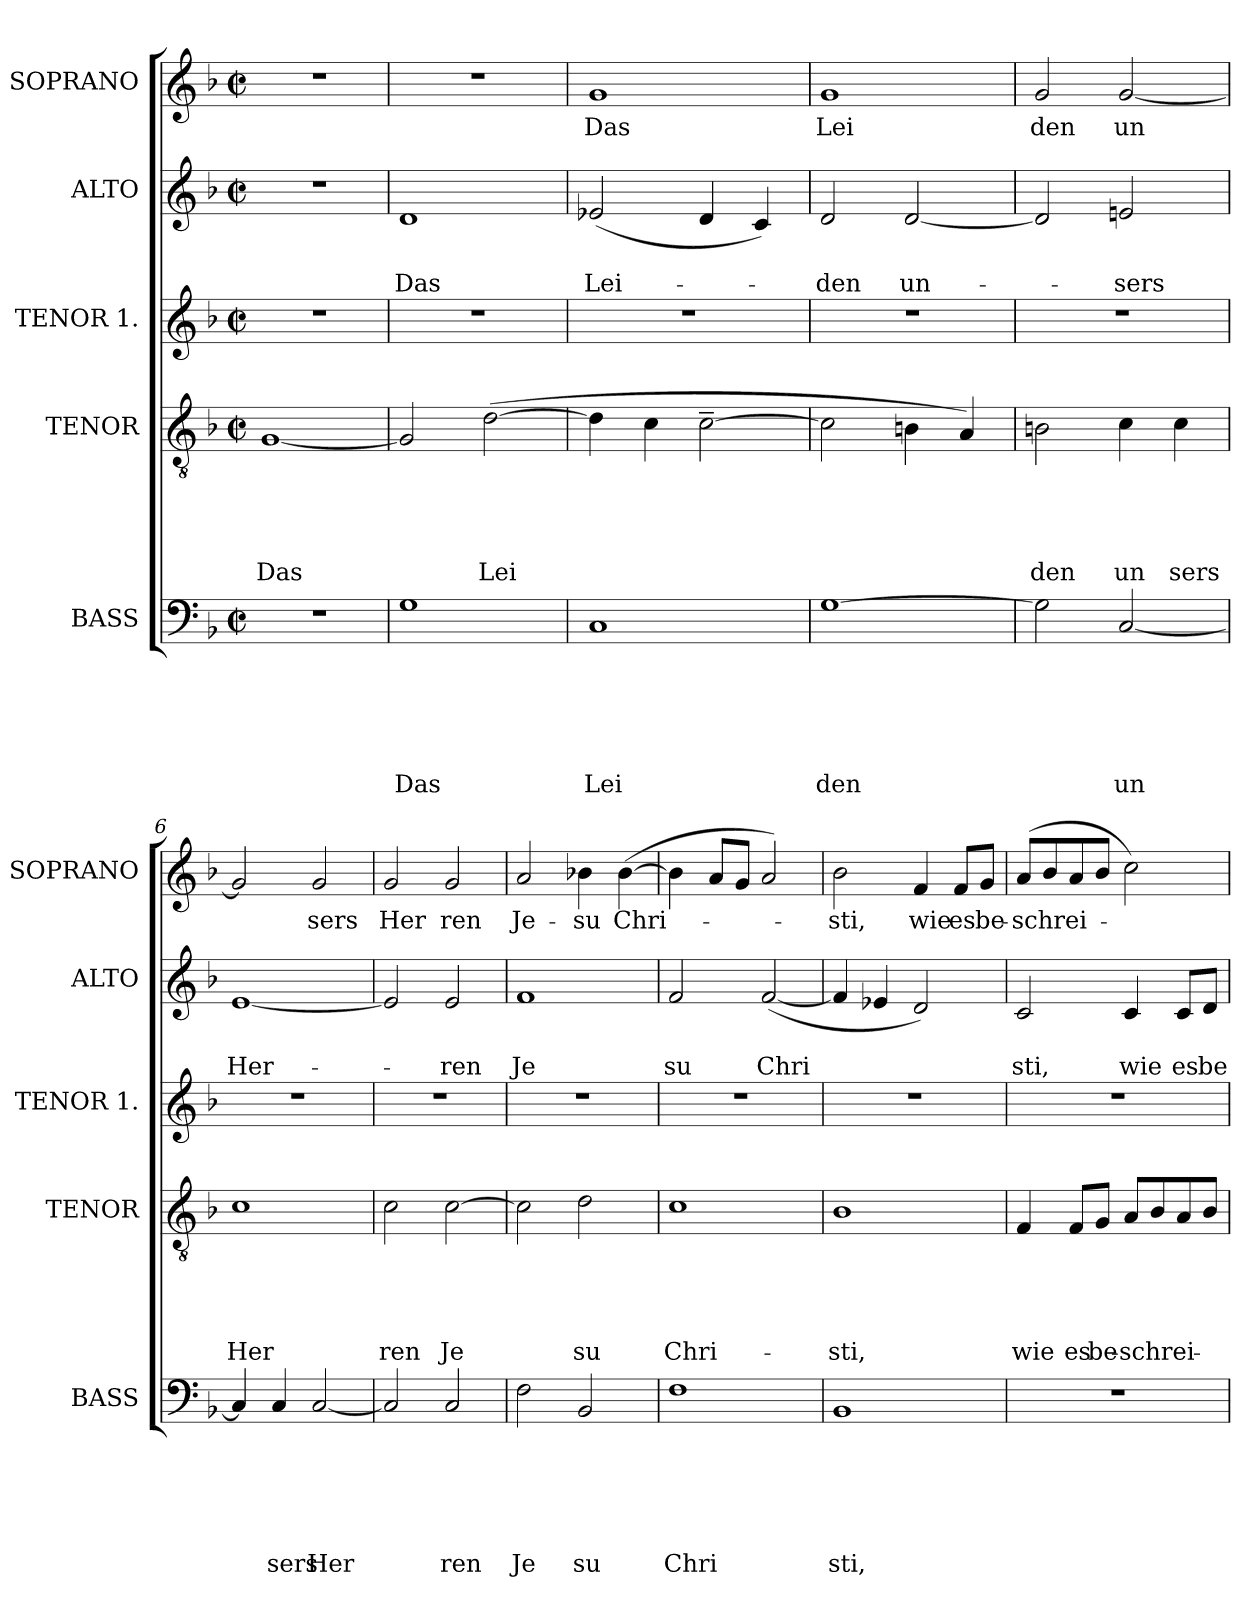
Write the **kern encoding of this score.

**kern	**text	**text	**text	**text	**text	**text	**kern	**text	**text	**text	**text	**text	**kern	**kern	**text	**text	**kern	**text
*part5	*part5	*part5	*part5	*part5	*part5	*part5	*part4	*part4	*part4	*part4	*part4	*part4	*part3	*part2	*part2	*part2	*part1	*part1
*staff5	*staff5	*staff5	*staff5	*staff5	*staff5	*staff5	*staff4	*staff4	*staff4	*staff4	*staff4	*staff4	*staff3	*staff2	*staff2	*staff2	*staff1	*staff1
*I"BASS	*	*	*	*	*	*	*I"TENOR	*	*	*	*	*	*I"TENOR 1.	*I"ALTO	*	*	*I"SOPRANO	*
*I'BASS	*	*	*	*	*	*	*I'TENOR	*	*	*	*	*	*I'TENOR 1.	*I'ALTO	*	*	*I'SOPRANO	*
!!LO:PB:g=z
*clefF4	*	*	*	*	*	*	*clefGv2	*	*	*	*	*	*clefG2	*clefG2	*	*	*clefG2	*
*k[b-]	*	*	*	*	*	*	*k[b-]	*	*	*	*	*	*k[b-]	*k[b-]	*	*	*k[b-]	*
*F:	*	*	*	*	*	*	*F:	*	*	*	*	*	*F:	*F:	*	*	*F:	*
*M2/2	*	*	*	*	*	*	*M2/2	*	*	*	*	*	*M2/2	*M2/2	*	*	*M2/2	*
*met(c|)	*	*	*	*	*	*	*met(c|)	*	*	*	*	*	*met(c|)	*met(c|)	*	*	*met(c|)	*
=1	=1	=1	=1	=1	=1	=1	=1	=1	=1	=1	=1	=1	=1	=1	=1	=1	=1	=1
!	!	!	!	!	!	!	!	!	!	!	!	!LO:LY:b	!	!	!	!	!	!
1r	.	.	.	.	.	.	[<1G	.	.	.	.	Das	1r	1r	.	.	1r	.
=2	=2	=2	=2	=2	=2	=2	=2	=2	=2	=2	=2	=2	=2	=2	=2	=2	=2	=2
!	!	!	!	!	!	!LO:LY:b	!	!	!	!	!	!	!	!	!	!LO:LY:b	!	!
1G	.	.	.	.	.	Das	2G/]	.	.	.	.	.	1r	1d	.	Das	1r	.
!	!	!	!	!	!	!	!	!	!	!	!	!LO:LY:b	!	!	!	!	!	!
.	.	.	.	.	.	.	(>[>2d\	.	.	.	.	Lei	.	.	.	.	.	.
=3	=3	=3	=3	=3	=3	=3	=3	=3	=3	=3	=3	=3	=3	=3	=3	=3	=3	=3
!	!	!	!	!	!	!LO:LY:b	!	!	!	!	!	!	!	!	!	!LO:LY:b	!	!LO:LY:b
1C	.	.	.	.	.	Lei	4d\]	.	.	.	.	.	1r	(<2e-X/	.	Lei-	1g	Das
.	.	.	.	.	.	.	4c\	.	.	.	.	.	.	.	.	.	.	.
.	.	.	.	.	.	.	[>2c~>\	.	.	.	.	.	.	4d/	.	.	.	.
.	.	.	.	.	.	.	.	.	.	.	.	.	.	4c/)	.	.	.	.
=4	=4	=4	=4	=4	=4	=4	=4	=4	=4	=4	=4	=4	=4	=4	=4	=4	=4	=4
!	!	!	!	!	!	!LO:LY:b	!	!	!	!	!	!	!	!	!	!LO:LY:b	!	!LO:LY:b
[>1G	.	.	.	.	.	den	2c\]	.	.	.	.	.	1r	2d/	.	-den	1g	Lei
!	!	!	!	!	!	!	!	!	!	!	!	!	!	!	!	!LO:LY:b	!	!
.	.	.	.	.	.	.	4Bn\	.	.	.	.	.	.	[<2d/	.	un-	.	.
.	.	.	.	.	.	.	4A/)	.	.	.	.	.	.	.	.	.	.	.
=5	=5	=5	=5	=5	=5	=5	=5	=5	=5	=5	=5	=5	=5	=5	=5	=5	=5	=5
!	!	!	!	!	!	!	!	!	!	!	!	!LO:LY:b	!	!	!	!	!	!LO:LY:b
2G\]	.	.	.	.	.	.	2Bn\	.	.	.	.	den	1r	2d/]	.	.	2g/	den
!	!	!	!	!	!	!LO:LY:b	!	!	!	!	!	!LO:LY:b	!	!	!	!LO:LY:b	!	!LO:LY:b
[<2C/	.	.	.	.	.	un	4c\	.	.	.	.	un	.	2en/	.	-sers	[<2g/	un
!	!	!	!	!	!	!	!	!	!	!	!	!LO:LY:b	!	!	!	!	!	!
.	.	.	.	.	.	.	4c\	.	.	.	.	sers	.	.	.	.	.	.
=6	=6	=6	=6	=6	=6	=6	=6	=6	=6	=6	=6	=6	=6	=6	=6	=6	=6	=6
!	!	!	!	!	!	!	!	!	!	!	!	!LO:LY:b	!	!	!	!LO:LY:b	!	!
4C/]	.	.	.	.	.	.	1c	.	.	.	.	Her	1r	[<1e	.	Her-	2g/]	.
!	!	!	!	!	!	!LO:LY:b	!	!	!	!	!	!	!	!	!	!	!	!
4C/	.	.	.	.	.	sers	.	.	.	.	.	.	.	.	.	.	.	.
!	!	!	!	!	!	!LO:LY:b	!	!	!	!	!	!	!	!	!	!	!	!LO:LY:b
[<2C/	.	.	.	.	.	Her	.	.	.	.	.	.	.	.	.	.	2g/	sers
=7	=7	=7	=7	=7	=7	=7	=7	=7	=7	=7	=7	=7	=7	=7	=7	=7	=7	=7
!	!	!	!	!	!	!	!	!	!	!	!	!LO:LY:b	!	!	!	!	!	!LO:LY:b
2C/]	.	.	.	.	.	.	2c\	.	.	.	.	ren	1r	2e/]	.	.	2g/	Her
!	!	!	!	!	!	!LO:LY:b	!	!	!	!	!	!LO:LY:b	!	!	!	!LO:LY:b	!	!LO:LY:b
2C/	.	.	.	.	.	ren	[<2c\	.	.	.	.	Je	.	2e/	.	-ren	2g/	ren
!!LO:LB:g=z
=8	=8	=8	=8	=8	=8	=8	=8	=8	=8	=8	=8	=8	=8	=8	=8	=8	=8	=8
!	!	!	!	!	!	!LO:LY:b	!	!	!	!	!	!	!	!	!	!LO:LY:b	!	!LO:LY:b
2F\	.	.	.	.	.	Je	2c\]	.	.	.	.	.	1r	1f	.	Je	2a/	Je-
!	!	!	!	!	!	!LO:LY:b	!	!	!	!	!	!LO:LY:b	!	!	!	!	!	!LO:LY:b
2BB-/	.	.	.	.	.	su	2d\	.	.	.	.	su	.	.	.	.	4b-X\	-su
!	!	!	!	!	!	!	!	!	!	!	!	!	!	!	!	!	!	!LO:LY:b
.	.	.	.	.	.	.	.	.	.	.	.	.	.	.	.	.	(>[>4b-\	Chri-
=9	=9	=9	=9	=9	=9	=9	=9	=9	=9	=9	=9	=9	=9	=9	=9	=9	=9	=9
!	!	!	!	!	!	!LO:LY:b	!	!	!	!	!	!LO:LY:b	!	!	!	!LO:LY:b	!	!
1F	.	.	.	.	.	Chri	1c	.	.	.	.	Chri-	1r	2f/	.	su	4b-\]	.
.	.	.	.	.	.	.	.	.	.	.	.	.	.	.	.	.	8a/L	.
.	.	.	.	.	.	.	.	.	.	.	.	.	.	.	.	.	8g/J	.
!	!	!	!	!	!	!	!	!	!	!	!	!	!	!	!	!LO:LY:b	!	!
.	.	.	.	.	.	.	.	.	.	.	.	.	.	(<[<2f/	.	Chri	2a/)	.
=10	=10	=10	=10	=10	=10	=10	=10	=10	=10	=10	=10	=10	=10	=10	=10	=10	=10	=10
!	!	!	!	!	!	!LO:LY:b	!	!	!	!	!	!LO:LY:b	!	!	!	!	!	!LO:LY:b
1BB-	.	.	.	.	.	sti,	1B-	.	.	.	.	-sti,	1r	4f/]	.	.	2b-\	-sti,
.	.	.	.	.	.	.	.	.	.	.	.	.	.	4e-X/	.	.	.	.
!	!	!	!	!	!	!	!	!	!	!	!	!	!	!	!	!	!	!LO:LY:b
.	.	.	.	.	.	.	.	.	.	.	.	.	.	2d/)	.	.	4f/	wie
!	!	!	!	!	!	!	!	!	!	!	!	!	!	!	!	!	!	!LO:LY:b
.	.	.	.	.	.	.	.	.	.	.	.	.	.	.	.	.	8f/L	es
!	!	!	!	!	!	!	!	!	!	!	!	!	!	!	!	!	!	!LO:LY:b
.	.	.	.	.	.	.	.	.	.	.	.	.	.	.	.	.	8g/J	be-
=11	=11	=11	=11	=11	=11	=11	=11	=11	=11	=11	=11	=11	=11	=11	=11	=11	=11	=11
!	!	!	!	!	!	!	!	!	!	!	!	!LO:LY:b	!	!	!	!LO:LY:b	!	!LO:LY:b
1r	.	.	.	.	.	.	4F/	.	.	.	.	wie	1r	2c/	.	sti,	(>8a/L	-schrei-
.	.	.	.	.	.	.	.	.	.	.	.	.	.	.	.	.	8b-/	.
!	!	!	!	!	!	!	!	!	!	!	!	!LO:LY:b	!	!	!	!	!	!
.	.	.	.	.	.	.	8F/L	.	.	.	.	es	.	.	.	.	8a/	.
!	!	!	!	!	!	!	!	!	!	!	!	!LO:LY:b	!	!	!	!	!	!
.	.	.	.	.	.	.	8G/J	.	.	.	.	be-	.	.	.	.	8b-/J	.
!	!	!	!	!	!	!	!	!	!	!	!	!LO:LY:b	!	!	!	!LO:LY:b	!	!
.	.	.	.	.	.	.	8A/L	.	.	.	.	-schrei-	.	4c/	.	wie	2cc\)	.
.	.	.	.	.	.	.	8B-/	.	.	.	.	.	.	.	.	.	.	.
!	!	!	!	!	!	!	!	!	!	!	!	!	!	!	!	!LO:LY:b	!	!
.	.	.	.	.	.	.	8A/	.	.	.	.	.	.	8c/L	.	es	.	.
!	!	!	!	!	!	!	!	!	!	!	!	!	!	!	!	!LO:LY:b	!	!
.	.	.	.	.	.	.	8B-/J	.	.	.	.	.	.	8d/J	.	be	.	.
=	=	=	=	=	=	=	=	=	=	=	=	=	=	=	=	=	=	=
*-	*-	*-	*-	*-	*-	*-	*-	*-	*-	*-	*-	*-	*-	*-	*-	*-	*-	*-
